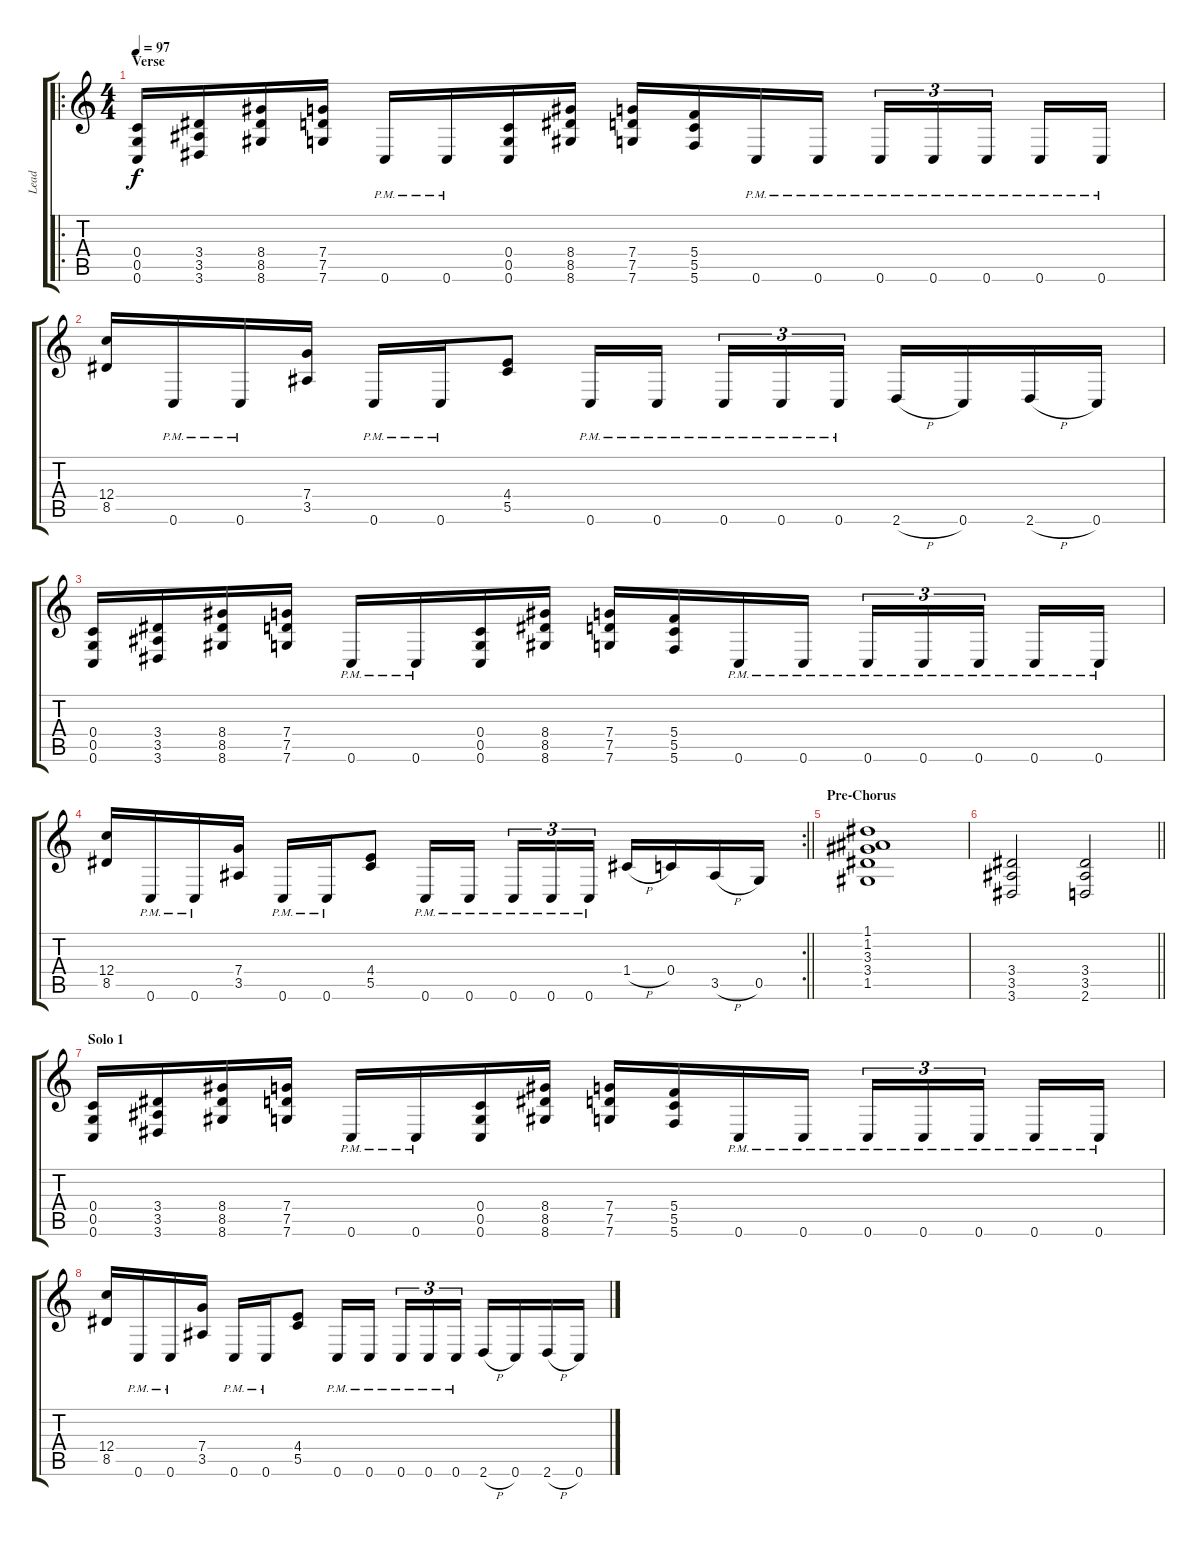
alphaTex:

\track ("Lead" "Lead") {instrument distortionguitar}
\staff {score tabs}
\tuning (D4 A3 F3 C3 G2 C2) {hide}
\ro
\ts (4 4)
\section ("" "Verse")
\tempo 97
\clef g2
\ks c
(0.4 0.5 0.6).16{dy f} (3.4 3.5 3.6).16 (8.4 8.5 8.6).16 (7.4 7.5 7.6).16 0.6{pm}.16 0.6{pm}.16 (0.4 0.5 0.6).16 (8.4 8.5 8.6).16 (7.4 7.5 7.6).16 (5.4 5.5 5.6).16 0.6{pm}.16 0.6{pm}.16 0.6{pm}.16{tu (3 2)} 0.6{pm}.16{tu (3 2)} 0.6{pm}.16{tu (3 2) beam splitsecondary} 0.6{pm}.16 0.6{pm}.16 |
(12.4 8.5).16 0.6{pm}.16 0.6{pm}.16 (7.4 3.5).16 0.6{pm}.16 0.6{pm}.16 (4.4 5.5).8 0.6{pm}.16 0.6{pm}.16{beam splitsecondary} 0.6{pm}.16{tu (3 2)} 0.6{pm}.16{tu (3 2)} 0.6{pm}.16{tu (3 2)} 2.6{h}.16 0.6.16 2.6{h}.16 0.6.16 |
(0.4 0.5 0.6).16 (3.4 3.5 3.6).16 (8.4 8.5 8.6).16 (7.4 7.5 7.6).16 0.6{pm}.16 0.6{pm}.16 (0.4 0.5 0.6).16 (8.4 8.5 8.6).16 (7.4 7.5 7.6).16 (5.4 5.5 5.6).16 0.6{pm}.16 0.6{pm}.16 0.6{pm}.16{tu (3 2)} 0.6{pm}.16{tu (3 2)} 0.6{pm}.16{tu (3 2) beam splitsecondary} 0.6{pm}.16 0.6{pm}.16 |
\rc 2
\barLineRight lightlight
(12.4 8.5).16 0.6{pm}.16 0.6{pm}.16 (7.4 3.5).16 0.6{pm}.16 0.6{pm}.16 (4.4 5.5).8 0.6{pm}.16 0.6{pm}.16{beam splitsecondary} 0.6{pm}.16{tu (3 2)} 0.6{pm}.16{tu (3 2)} 0.6{pm}.16{tu (3 2)} 1.4{h}.16 0.4.16 3.5{h}.16 0.5.16 |
\section ("" "Pre-Chorus")
(1.1 1.2 3.3 3.4 1.5).1 |
\barLineRight lightlight
(3.4 3.5 3.6).2 (3.4 3.5 2.6).2 |
\section ("" "Solo 1")
(0.4 0.5 0.6).16 (3.4 3.5 3.6).16 (8.4 8.5 8.6).16 (7.4 7.5 7.6).16 0.6{pm}.16 0.6{pm}.16 (0.4 0.5 0.6).16 (8.4 8.5 8.6).16 (7.4 7.5 7.6).16 (5.4 5.5 5.6).16 0.6{pm}.16 0.6{pm}.16 0.6{pm}.16{tu (3 2)} 0.6{pm}.16{tu (3 2)} 0.6{pm}.16{tu (3 2) beam splitsecondary} 0.6{pm}.16 0.6{pm}.16 |
(12.4 8.5).16 0.6{pm}.16 0.6{pm}.16 (7.4 3.5).16 0.6{pm}.16 0.6{pm}.16 (4.4 5.5).8 0.6{pm}.16 0.6{pm}.16{beam splitsecondary} 0.6{pm}.16{tu (3 2)} 0.6{pm}.16{tu (3 2)} 0.6{pm}.16{tu (3 2)} 2.6{h}.16 0.6.16 2.6{h}.16 0.6.16
